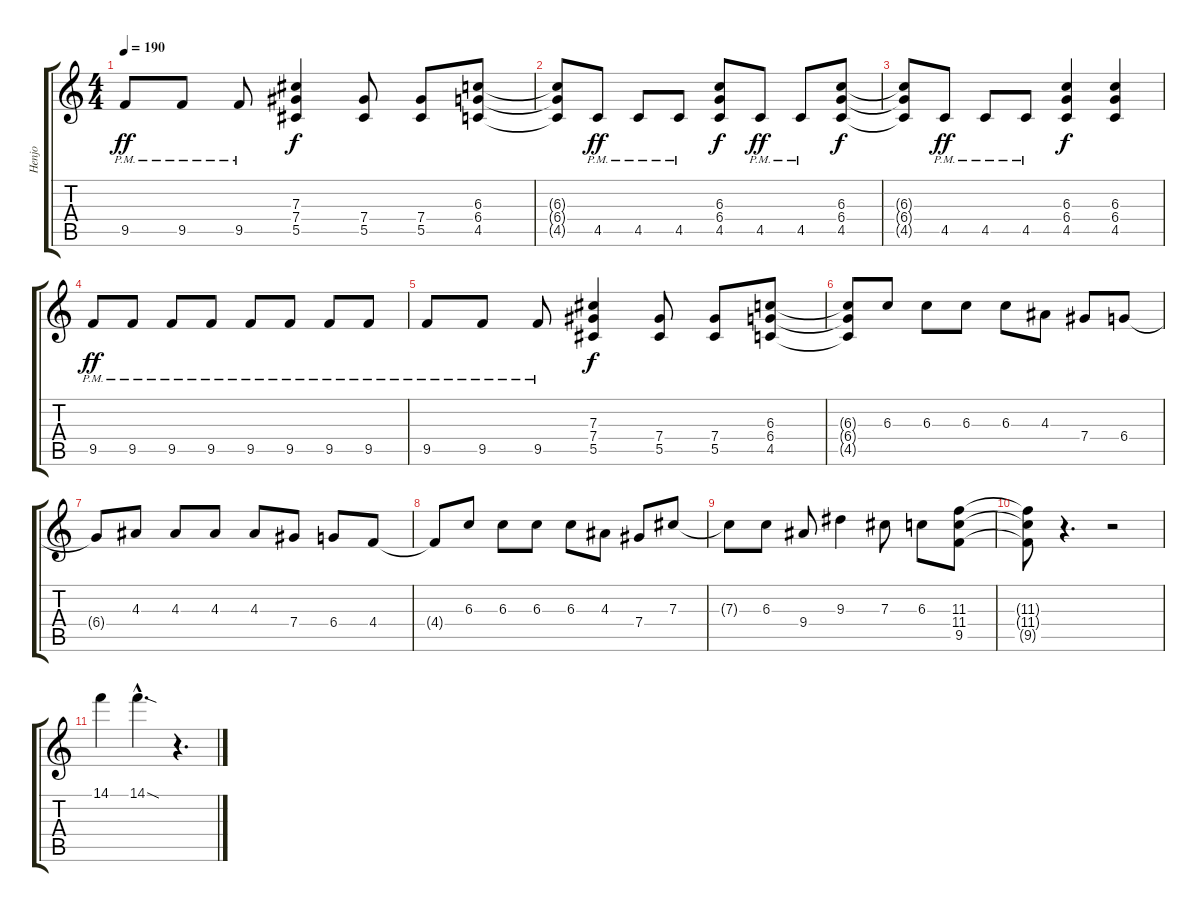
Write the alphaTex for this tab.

\track ("Henjo" "Henjo") {instrument distortionguitar}
\staff {score tabs}
\tuning (Eb4 Bb3 Gb3 Db3 Ab2 Eb2) {hide}
\ts (4 4)
\tempo 190
\clef g2
\ks c
9.5{pm}.8{dy ff} 9.5{pm}.8 9.5{pm}.8 (7.3 7.4 5.5).4{dy f} (7.4 5.5).8 (7.4 5.5).8 (6.3 6.4 4.5).8 |
(6.3{t} 6.4{t} 4.5{t}).8 4.5{pm}.8{dy ff} 4.5{pm}.8 4.5{pm}.8 (6.3 6.4 4.5).8{dy f} 4.5{pm}.8{dy ff} 4.5{pm}.8 (6.3 6.4 4.5).8{dy f} |
(6.3{t} 6.4{t} 4.5{t}).8 4.5{pm}.8{dy ff} 4.5{pm}.8 4.5{pm}.8 (6.3 6.4 4.5).4{dy f} (6.3 6.4 4.5).4 |
9.5{pm}.8{dy ff} 9.5{pm}.8 9.5{pm}.8 9.5{pm}.8 9.5{pm}.8 9.5{pm}.8 9.5{pm}.8 9.5{pm}.8 |
9.5{pm}.8 9.5{pm}.8 9.5{pm}.8 (7.3 7.4 5.5).4{dy f} (7.4 5.5).8 (7.4 5.5).8 (6.3 6.4 4.5).8 |
(6.3{t} 6.4{t} 4.5{t}).8 6.3.8 6.3.8 6.3.8 6.3.8 4.3.8 7.4.8 6.4.8 |
6.4{t}.8 4.3.8 4.3.8 4.3.8 4.3.8 7.4.8 6.4.8 4.4.8 |
4.4{t}.8 6.3.8 6.3.8 6.3.8 6.3.8 4.3.8 7.4.8 7.3.8 |
7.3{t}.8 6.3.8 9.4.8 9.3.4 7.3.8 6.3.8 (11.3 11.4 9.5).8 |
(11.3{t} 11.4{t} 9.5{t}).8 r.4{d} r.2 |
14.1.4 14.1{sod hac}.4{d} r.4{d}
